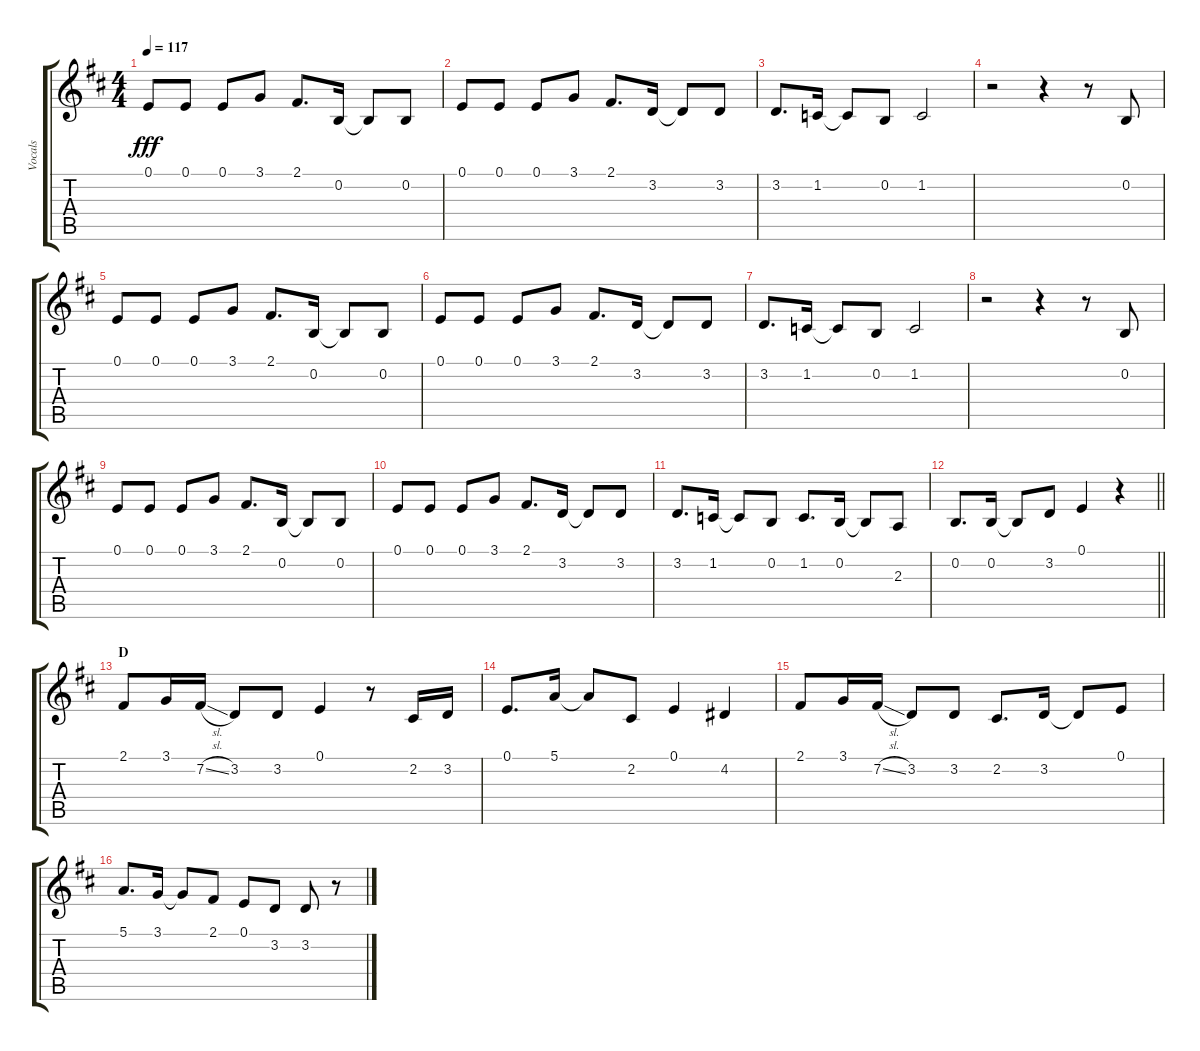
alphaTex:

\track ("Vocals" "Vocals") {instrument voiceoohs}
\staff {score tabs}
\tuning (E4 B3 G3 D3 A2 E2) {hide}
\ts (4 4)
\tempo 117
\clef g2
\ks d
0.1.8{dy fff} 0.1.8 0.1.8 3.1.8 2.1.8{d} 0.2.16 0.2{t}.8 0.2.8 |
0.1.8 0.1.8 0.1.8 3.1.8 2.1.8{d} 3.2.16 3.2{t}.8 3.2.8 |
3.2.8{d} 1.2.16 1.2{t}.8 0.2.8 1.2.2 |
r.2 r.4 r.8 0.2.8 |
0.1.8 0.1.8 0.1.8 3.1.8 2.1.8{d} 0.2.16 0.2{t}.8 0.2.8 |
0.1.8 0.1.8 0.1.8 3.1.8 2.1.8{d} 3.2.16 3.2{t}.8 3.2.8 |
3.2.8{d} 1.2.16 1.2{t}.8 0.2.8 1.2.2 |
r.2 r.4 r.8 0.2.8 |
0.1.8 0.1.8 0.1.8 3.1.8 2.1.8{d} 0.2.16 0.2{t}.8 0.2.8 |
0.1.8 0.1.8 0.1.8 3.1.8 2.1.8{d} 3.2.16 3.2{t}.8 3.2.8 |
3.2.8{d} 1.2.16 1.2{t}.8 0.2.8 1.2.8{d} 0.2.16 0.2{t}.8 2.3.8 |
\barLineRight lightlight
0.2.8{d} 0.2.16 0.2{t}.8 3.2.8 0.1.4 r.4 |
\section ("" "D")
2.1.8 3.1.16 7.2{sl}.16 3.2.8 3.2.8 0.1.4 r.8 2.2.16 3.2.16 |
0.1.8{d} 5.1.16 5.1{t}.8 2.2.8 0.1.4 4.2.4 |
2.1.8 3.1.16 7.2{sl}.16 3.2.8 3.2.8 2.2.8{d} 3.2.16 3.2{t}.8 0.1.8 |
5.1.8{d} 3.1.16 3.1{t}.8 2.1.8 0.1.8 3.2.8 3.2.8 r.8
